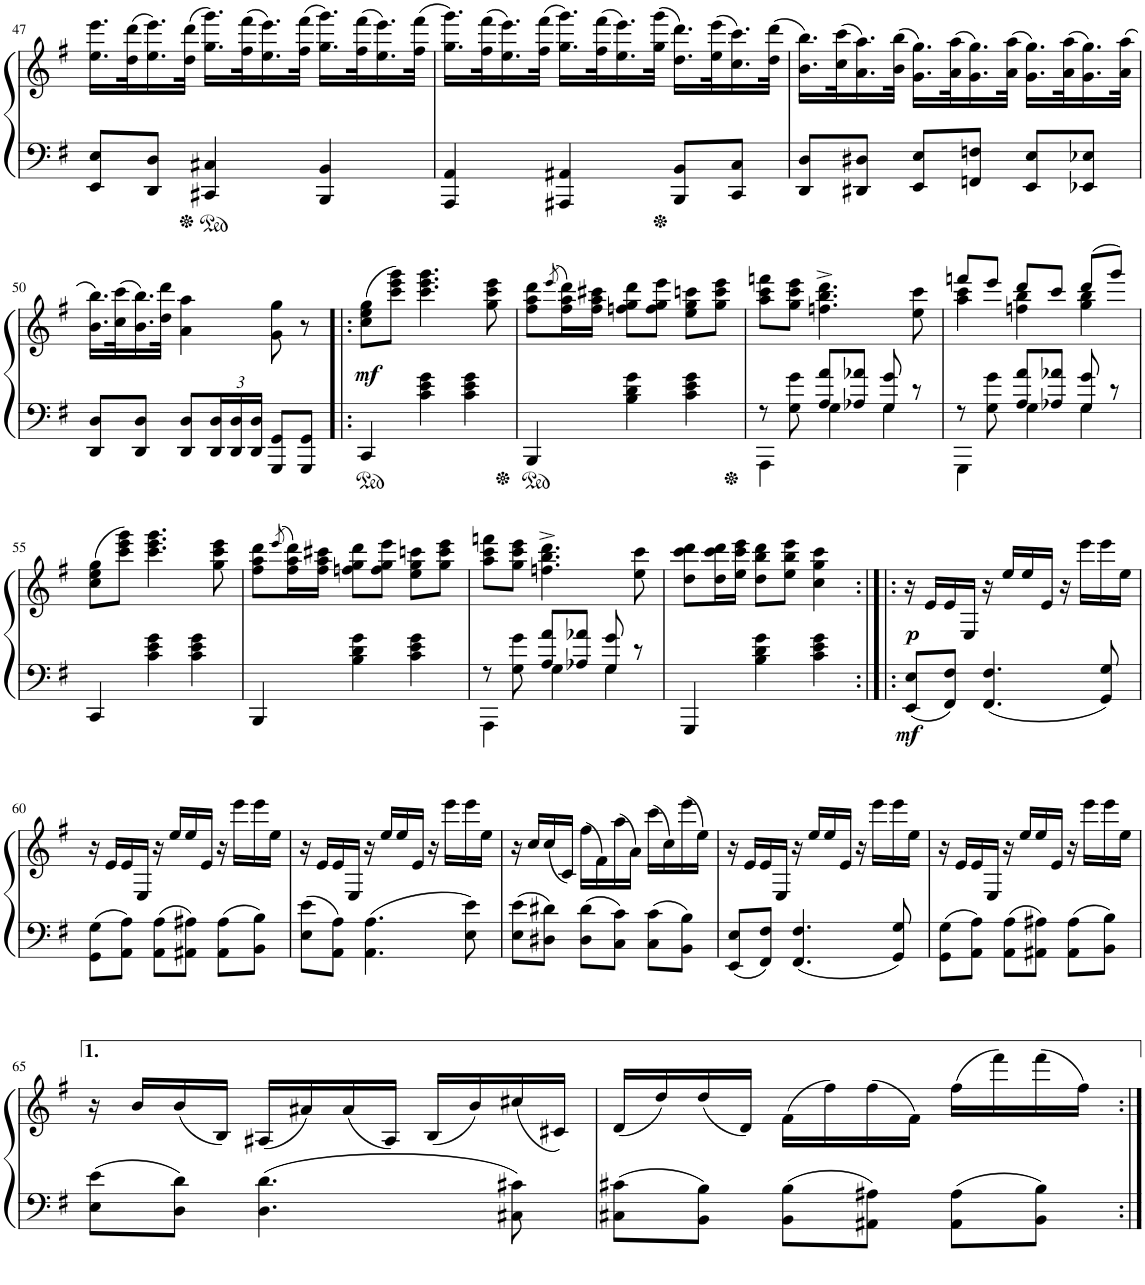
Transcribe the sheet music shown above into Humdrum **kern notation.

**kern	**kern	**dynam
*part1	*part1	*part1
*staff2	*staff1	*staff1/2
*I"Piano	*	*
*I'Pno.	*	*
!!LO:PB:g=z
*clefF4	*clefG2	*
*k[f#]	*k[f#]	*
*M3/4	*M3/4	*
=47	=47	=47
8EE/ 8E/L	16.ee\ 16.eee\LL	.
.	(32dd\ 32ddd\K	.
8DD/ 8D/J	16.ee\ 16.eee\)	.
.	(32dd\ 32ddd\JJk	.
4CC#X/ 4C#X/	16.gg\ 16.ggg\LL)	.
.	(32ff#\ 32fff#\K	.
.	16.ee\ 16.eee\)	.
.	(32ff#\ 32fff#\JJk	.
4BBB/ 4BB/	16.gg\ 16.ggg\LL)	.
.	(32ff#\ 32fff#\K	.
.	16.ee\ 16.eee\)	.
.	(32ff#\ 32fff#\JJk	.
=48	=48	=48
4AAA/ 4AA/	16.gg\ 16.ggg\LL)	.
.	(32ff#\ 32fff#\K	.
.	16.ee\ 16.eee\)	.
.	(32ff#\ 32fff#\JJk	.
4AAA#X/ 4AA#X/	16.gg\ 16.ggg\LL)	.
.	(32ff#\ 32fff#\K	.
.	16.ee\ 16.eee\)	.
.	(32gg\ 32ggg\JJk	.
8BBB/ 8BB/L	16.dd\ 16.ddd\LL)	.
.	(32ee\ 32eee\K	.
8CC/ 8C/J	16.cc\ 16.ccc\)	.
.	(32dd\ 32ddd\JJk	.
=49	=49	=49
8DD/ 8D/L	16.b\ 16.bb\LL)	.
.	(32cc\ 32ccc\K	.
8DD#X/ 8D#X/J	16.a\ 16.aa\)	.
.	(32b\ 32bb\JJk	.
8EE/ 8E/L	16.g\ 16.gg\LL)	.
.	(32a\ 32aa\K	.
8FFn/ 8Fn/J	16.g\ 16.gg\)	.
.	(32a\ 32aa\JJk	.
8EE/ 8E/L	16.g\ 16.gg\LL)	.
.	(32a\ 32aa\K	.
8EE-X/ 8E-X/J	16.g\ 16.gg\)	.
.	(32a\ 32aa\JJk	.
!!LO:LB:g=z
=50	=50	=50
8DD/ 8D/L	16.b\ 16.bb\LL)	.
.	(32cc\ 32ccc\K	.
8DD/ 8D/J	16.b\ 16.bb\)	.
.	32dd\ 32ddd\JJk	.
8DD/ 8D/L	4a\ 4aa\	.
*Xbrackettup	*	*
24DD/ 24D/L	.	.
24DD/ 24D/	.	.
24DD/ 24D/JJ	.	.
8GGG/ 8GG/L	8g\ 8gg\	.
8GGG/ 8GG/J	8r	.
=51!|:	=51!|:	=51!|:
!	!	!LO:DY:b
4CC/	(8cc\ 8ee\ 8gg\L	mf
.	8ccc\ 8eee\ 8ggg\J)	.
4c\ 4e\ 4g\	4.ccc\ 4.eee\ 4.ggg\	.
4c\ 4e\ 4g\	.	.
.	8gg\ 8ccc\ 8eee\	.
=52	=52	=52
4BBB/	8ff#\ 8aa\ 8ddd\L	.
.	(>8qeee/	.
.	16ff#\ 16aa\ 16ddd\L)	.
.	16ff#\ 16aa\ 16ccc#X\JJ	.
4B\ 4d\ 4g\	8ffn\ 8gg\ 8ddd\L	.
.	8ff\ 8gg\ 8eee\J	.
4c\ 4e\ 4g\	8ee\ 8gg\ 8cccn\L	.
.	8gg\ 8ccc\ 8eee\J	.
=53	=53	=53
*^	*	*
8r	4AAA\	8aa\ 8ccc\ 8fffn\L	.
8G\ 8g\	.	8gg\ 8ccc\ 8eee\J	.
8A/ 8a/L	4G\	4.ffn\^ 4.bb\^ 4.ddd\^	.
8A-X/ 8a-X/J	.	.	.
8G/ 8g/	4G\	.	.
8r	.	8ee\ 8ccc\	.
=54	=54	=54	=54
*	*	*^	*
8r	4GGG\	8fffn/L	4aa\ 4ccc\	.
8G\ 8g\	.	8eee/J	.	.
8A/ 8a/L	4G\	8ddd/L	4ffn\ 4bb\	.
8A-X/ 8a-X/J	.	8ccc/J	.	.
8G/ 8g/	4G\	(8ddd/L	4gg\ 4bb\	.
8r	.	8ggg/J)	.	.
*v	*v	*	*	*
*	*v	*v	*
!!LO:LB:g=z
=55	=55	=55
4CC/	(8cc\ 8ee\ 8gg\L	.
.	8ccc\ 8eee\ 8ggg\J)	.
4c\ 4e\ 4g\	4.ccc\ 4.eee\ 4.ggg\	.
4c\ 4e\ 4g\	.	.
.	8gg\ 8ccc\ 8eee\	.
=56	=56	=56
4BBB/	8ff#\ 8aa\ 8ddd\L	.
.	(>8qeee/	.
.	16ff#\ 16aa\ 16ddd\L)	.
.	16ff#\ 16aa\ 16ccc#X\JJ	.
4B\ 4d\ 4g\	8ffn\ 8gg\ 8ddd\L	.
.	8ff\ 8gg\ 8eee\J	.
4c\ 4e\ 4g\	8ee\ 8gg\ 8cccn\L	.
.	8gg\ 8ccc\ 8eee\J	.
=57	=57	=57
*^	*	*
8r	4AAA\	8aa\ 8ccc\ 8fffn\L	.
8G\ 8g\	.	8gg\ 8ccc\ 8eee\J	.
8A/ 8a/L	4G\	4.ffn\^ 4.bb\^ 4.ddd\^	.
8A-X/ 8a-X/J	.	.	.
8G/ 8g/	4G\	.	.
8r	.	8ee\ 8ccc\	.
*v	*v	*	*
=58	=58	=58
4GGG/	8dd\ 8ccc\ 8ddd\L	.
.	16dd\ 16ccc\ 16ddd\L	.
.	16ee\ 16ccc\ 16eee\JJ	.
4B\ 4d\ 4g\	8dd\ 8bb\ 8ddd\L	.
.	8ee\ 8bb\ 8eee\J	.
4c\ 4e\ 4g\	4cc\ 4gg\ 4ccc\	.
=59:|!|:	=59:|!|:	=59:|!|:
!	!	!LO:DY:b=2
!	!	!LO:DY:n=1:b
8EE/ 8E/L	16r	mf p
.	16e'/LL	.
8FF#/ 8F#/J	16e/	.
.	16E/JJ	.
4.FF#/ 4.F#/	16r	.
.	16ee'/LL	.
.	16ee/	.
.	16e/JJ	.
.	16r	.
.	16eee'\LL	.
8GG/ 8G/	16eee\	.
.	16ee\JJ	.
!!LO:LB:g=z
=60	=60	=60
8GG\ 8G\L	16r	.
.	16e'/LL	.
8AA\ 8A\J	16e/	.
.	16E/JJ	.
8AA\ 8A\L	16r	.
.	16ee'/LL	.
8AA#X\ 8A#X\J	16ee/	.
.	16e/JJ	.
8AA#\ 8A#\L	16r	.
.	16eee'\LL	.
8BB\ 8B\J	16eee\	.
.	16ee\JJ	.
=61	=61	=61
8E\ 8e\L	16r	.
.	16e'/LL	.
8AA\ 8A\J	16e/	.
.	16E/JJ	.
4.AA\ 4.A\	16r	.
.	16ee'/LL	.
.	16ee/	.
.	16e/JJ	.
.	16r	.
.	16eee'\LL	.
8E\ 8e\	16eee\	.
.	16ee\JJ	.
=62	=62	=62
8E\ 8e\L	16r	.
.	16cc'/LL	.
8D#X\ 8d#X\J	(16cc/	.
.	16c/JJ)	.
8D#\ 8d#\L	(16ff#\LL	.
.	16f#\)	.
8C\ 8c\J	(16aa\	.
.	16a\JJ)	.
8C\ 8c\L	(16ccc\LL	.
.	16cc\)	.
8BB\ 8B\J	(16eee\	.
.	16ee\JJ)	.
=63	=63	=63
8EE/ 8E/L	16r	.
.	16e'/LL	.
8FF#/ 8F#/J	16e/	.
.	16E/JJ	.
4.FF#/ 4.F#/	16r	.
.	16ee'/LL	.
.	16ee/	.
.	16e/JJ	.
.	16r	.
.	16eee'\LL	.
8GG/ 8G/	16eee\	.
.	16ee\JJ	.
=64	=64	=64
8GG\ 8G\L	16r	.
.	16e'/LL	.
8AA\ 8A\J	16e/	.
.	16E/JJ	.
8AA\ 8A\L	16r	.
.	16ee'/LL	.
8AA#X\ 8A#X\J	16ee/	.
.	16e/JJ	.
8AA#\ 8A#\L	16r	.
.	16eee'\LL	.
8BB\ 8B\J	16eee\	.
.	16ee\JJ	.
!!LO:LB:g=z
=65	=65	=65
8E\ 8e\L	16r	.
.	16b'/LL	.
8D\ 8d\J	(16b/	.
.	16B/JJ)	.
4.D\ 4.d\	(16A#X/LL	.
.	16a#X/)	.
.	(16a#/	.
.	16A#/JJ)	.
.	(16B/LL	.
.	16b/)	.
8C#X\ 8c#X\	(16cc#X/	.
.	16c#X/JJ)	.
=66	=66	=66
8C#X\ 8c#X\L	(16d/LL	.
.	16dd/)	.
8BB\ 8B\J	(16dd/	.
.	16d/JJ)	.
8BB\ 8B\L	(16f#\LL	.
.	16ff#\)	.
8AA#X\ 8A#X\J	(16ff#\	.
.	16f#\JJ)	.
8AA#\ 8A#\L	(16ff#\LL	.
.	16fff#\)	.
8BB\ 8B\J	(16fff#\	.
.	16ff#\JJ)	.
=:|!	=:|!	=:|!
*-	*-	*-
